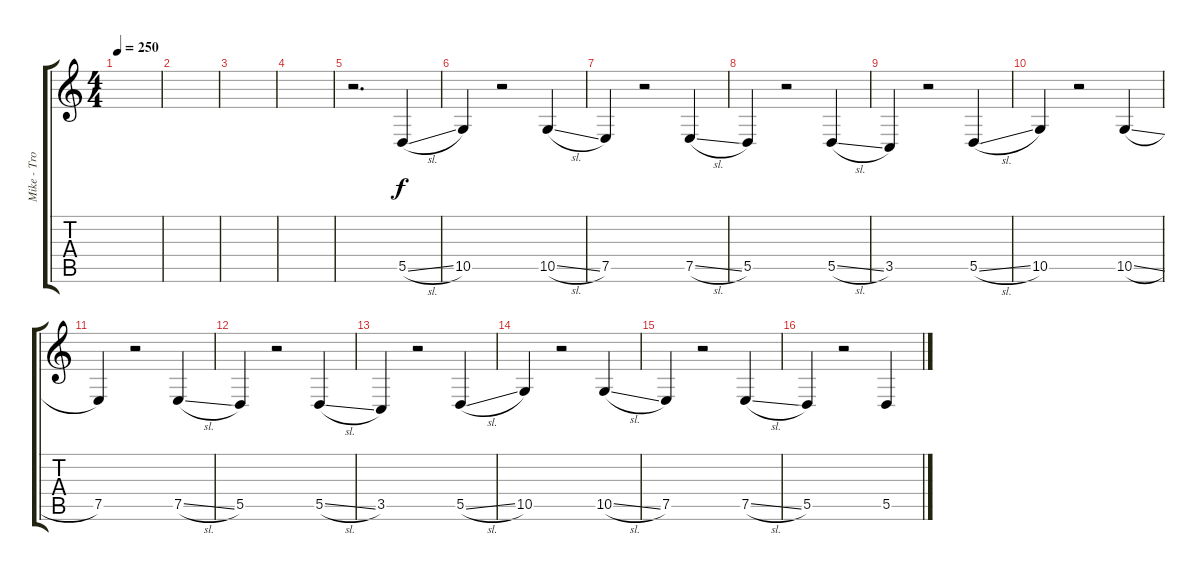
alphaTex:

\track ("Mike - Trombone" "Mike - Tro") {instrument trombone}
\staff {score tabs}
\tuning (E4 B3 G3 D3 A2 E2) {hide}
\ts (4 4)
\tempo 250
\clef g2
\ks c
|
|
|
|
r.2{d} 5.5{sl}.4 |
10.5.4 r.2 10.5{sl}.4 |
7.5.4 r.2 7.5{sl}.4 |
5.5.4 r.2 5.5{sl}.4 |
3.5.4 r.2 5.5{sl}.4 |
10.5.4 r.2 10.5{sl}.4 |
7.5.4 r.2 7.5{sl}.4 |
5.5.4 r.2 5.5{sl}.4 |
3.5.4 r.2 5.5{sl}.4 |
10.5.4 r.2 10.5{sl}.4 |
7.5.4 r.2 7.5{sl}.4 |
5.5.4 r.2 5.5{sl}.4
